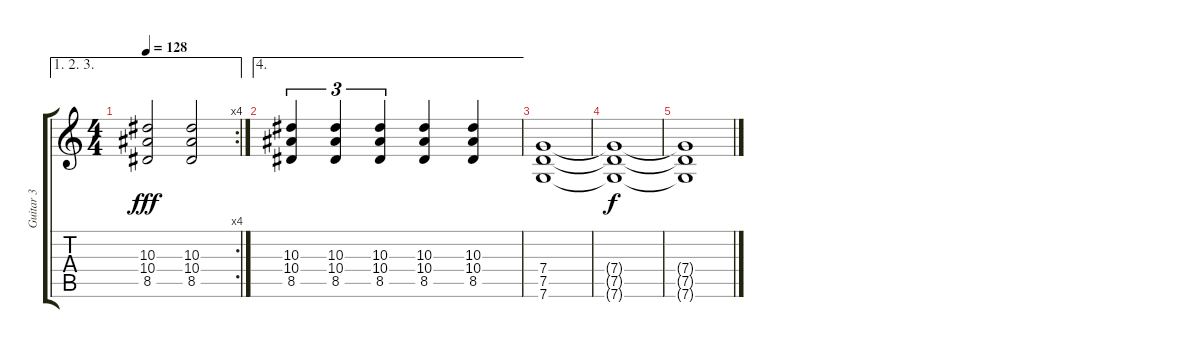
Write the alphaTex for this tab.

\track ("Guitar 3" "Guitar 3") {instrument distortionguitar}
\staff {score tabs}
\tuning (D4 A3 F3 C3 G2 C2) {hide}
\ae (1 2 3)
\rc 4
\ts (4 4)
\tempo 128
\clef g2
\ks c
(10.3 10.4 8.5).2{dy fff} (10.3 10.4 8.5).2 |
\ae 4
(10.3 10.4 8.5).4{tu (3 2)} (10.3 10.4 8.5).4{tu (3 2)} (10.3 10.4 8.5).4{tu (3 2)} (10.3 10.4 8.5).4 (10.3 10.4 8.5).4 |
(7.4 7.5 7.6).1 |
(7.4{t} 7.5{t} 7.6{t}).1{dy f volume 4} |
(7.4{t} 7.5{t} 7.6{t}).1{volume 0}
